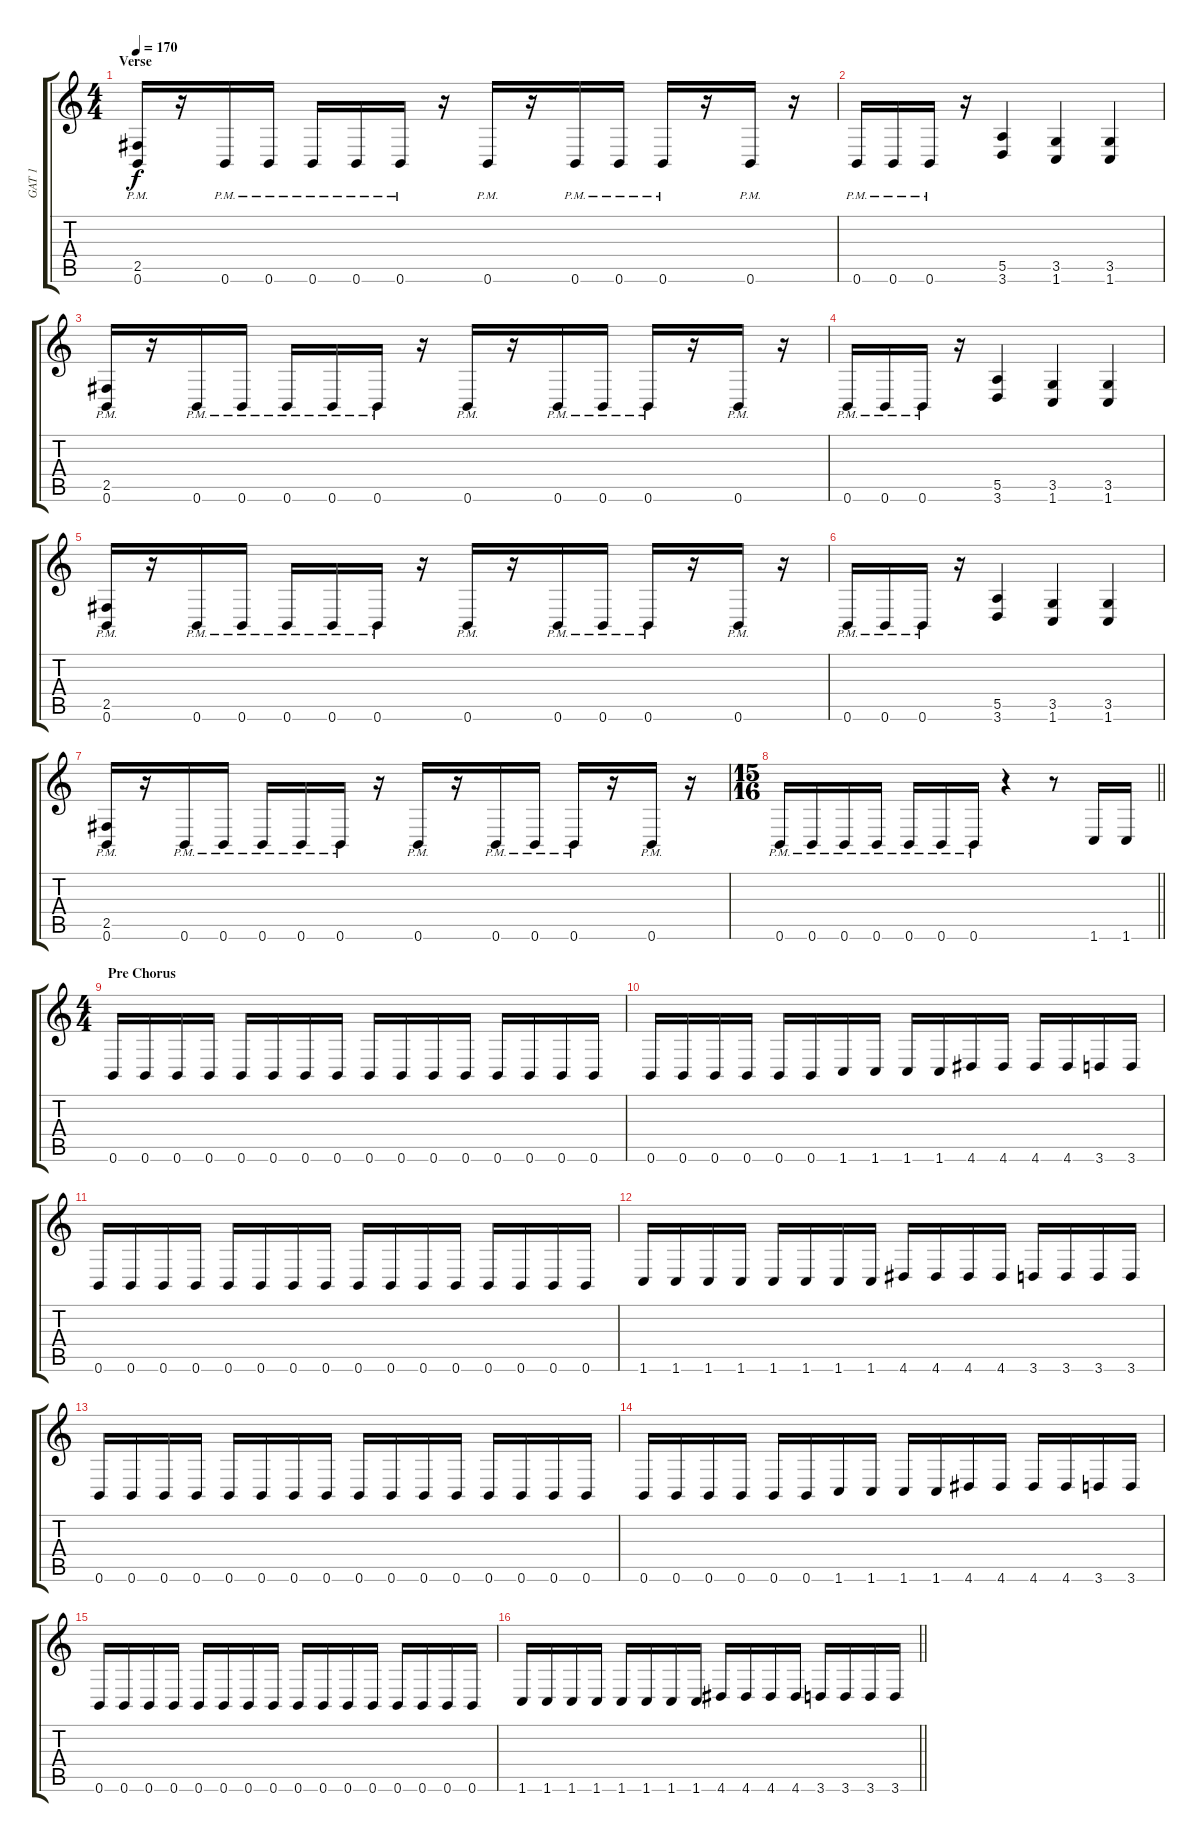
\track ("GAT 1" "GAT 1") {instrument distortionguitar}
\staff {score tabs}
\tuning (B3 Gb3 D3 A2 E2 B1) {hide}
\ts (4 4)
\section ("" "Verse")
\tempo 170
\clef g2
\ks c
(2.5{pm} 0.6{pm}).16{dy f} r.16 0.6{pm}.16 0.6{pm}.16 0.6{pm}.16 0.6{pm}.16 0.6{pm}.16 r.16 0.6{pm}.16 r.16 0.6{pm}.16 0.6{pm}.16 0.6{pm}.16 r.16 0.6{pm}.16 r.16 |
0.6{pm}.16 0.6{pm}.16 0.6{pm}.16 r.16 (5.5 3.6).4 (3.5 1.6).4 (3.5 1.6).4 |
(2.5{pm} 0.6{pm}).16 r.16 0.6{pm}.16 0.6{pm}.16 0.6{pm}.16 0.6{pm}.16 0.6{pm}.16 r.16 0.6{pm}.16 r.16 0.6{pm}.16 0.6{pm}.16 0.6{pm}.16 r.16 0.6{pm}.16 r.16 |
0.6{pm}.16 0.6{pm}.16 0.6{pm}.16 r.16 (5.5 3.6).4 (3.5 1.6).4 (3.5 1.6).4 |
(2.5{pm} 0.6{pm}).16 r.16 0.6{pm}.16 0.6{pm}.16 0.6{pm}.16 0.6{pm}.16 0.6{pm}.16 r.16 0.6{pm}.16 r.16 0.6{pm}.16 0.6{pm}.16 0.6{pm}.16 r.16 0.6{pm}.16 r.16 |
0.6{pm}.16 0.6{pm}.16 0.6{pm}.16 r.16 (5.5 3.6).4 (3.5 1.6).4 (3.5 1.6).4 |
(2.5{pm} 0.6{pm}).16 r.16 0.6{pm}.16 0.6{pm}.16 0.6{pm}.16 0.6{pm}.16 0.6{pm}.16 r.16 0.6{pm}.16 r.16 0.6{pm}.16 0.6{pm}.16 0.6{pm}.16 r.16 0.6{pm}.16 r.16 |
\ts (15 16)
\barLineRight lightlight
0.6{pm}.16 0.6{pm}.16 0.6{pm}.16 0.6{pm}.16 0.6{pm}.16 0.6{pm}.16 0.6{pm}.16 r.4 r.8 1.6.16 1.6.16 |
\ts (4 4)
\section ("" "Pre Chorus")
0.6.16 0.6.16 0.6.16 0.6.16 0.6.16 0.6.16 0.6.16 0.6.16 0.6.16 0.6.16 0.6.16 0.6.16 0.6.16 0.6.16 0.6.16 0.6.16 |
0.6.16 0.6.16 0.6.16 0.6.16 0.6.16 0.6.16 1.6.16 1.6.16 1.6.16 1.6.16 4.6.16 4.6.16 4.6.16 4.6.16 3.6.16 3.6.16 |
0.6.16 0.6.16 0.6.16 0.6.16 0.6.16 0.6.16 0.6.16 0.6.16 0.6.16 0.6.16 0.6.16 0.6.16 0.6.16 0.6.16 0.6.16 0.6.16 |
1.6.16 1.6.16 1.6.16 1.6.16 1.6.16 1.6.16 1.6.16 1.6.16 4.6.16 4.6.16 4.6.16 4.6.16 3.6.16 3.6.16 3.6.16 3.6.16 |
0.6.16 0.6.16 0.6.16 0.6.16 0.6.16 0.6.16 0.6.16 0.6.16 0.6.16 0.6.16 0.6.16 0.6.16 0.6.16 0.6.16 0.6.16 0.6.16 |
0.6.16 0.6.16 0.6.16 0.6.16 0.6.16 0.6.16 1.6.16 1.6.16 1.6.16 1.6.16 4.6.16 4.6.16 4.6.16 4.6.16 3.6.16 3.6.16 |
0.6.16 0.6.16 0.6.16 0.6.16 0.6.16 0.6.16 0.6.16 0.6.16 0.6.16 0.6.16 0.6.16 0.6.16 0.6.16 0.6.16 0.6.16 0.6.16 |
\barLineRight lightlight
1.6.16 1.6.16 1.6.16 1.6.16 1.6.16 1.6.16 1.6.16 1.6.16 4.6.16 4.6.16 4.6.16 4.6.16 3.6.16 3.6.16 3.6.16 3.6.16
